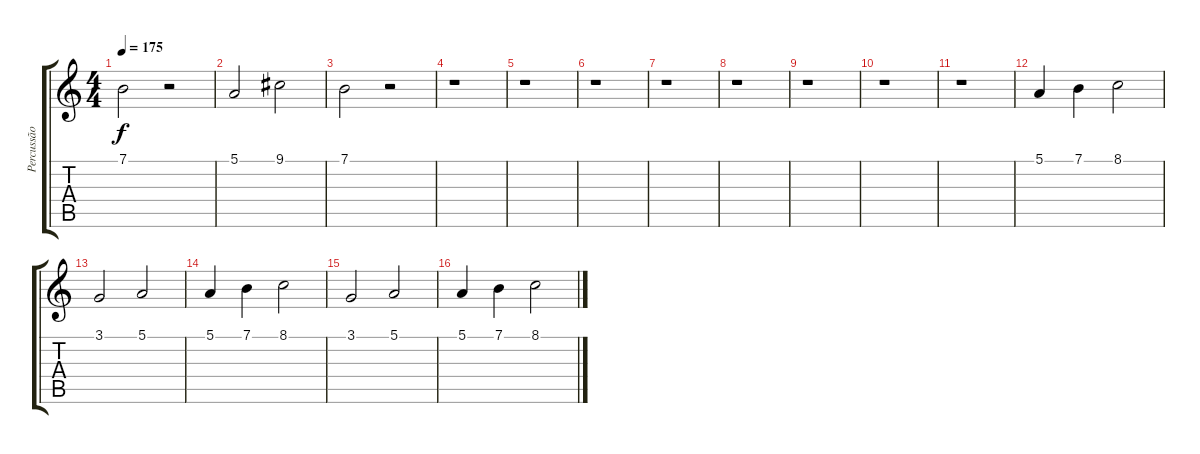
\track ("Percussão" "Percussão") {instrument tubularbells}
\staff {score tabs}
\tuning (E4 B3 G3 D3 A2 E2) {hide}
\ts (4 4)
\tempo 175
\clef g2
\ks c
7.1.2{dy f instrument tubularbells} r.2 |
5.1.2{instrument tubularbells} 9.1.2{instrument tubularbells} |
7.1.2{instrument tubularbells} r.2 |
r.1 |
r.1 |
r.1 |
r.1 |
r.1 |
r.1 |
r.1 |
r.1 |
5.1.4{instrument tubularbells} 7.1.4{instrument tubularbells} 8.1.2{instrument tubularbells} |
3.1.2{instrument tubularbells} 5.1.2{instrument tubularbells} |
5.1.4{instrument tubularbells} 7.1.4{instrument tubularbells} 8.1.2{instrument tubularbells} |
3.1.2{instrument tubularbells} 5.1.2{instrument tubularbells} |
5.1.4{instrument tubularbells} 7.1.4{instrument tubularbells} 8.1.2{instrument tubularbells}
